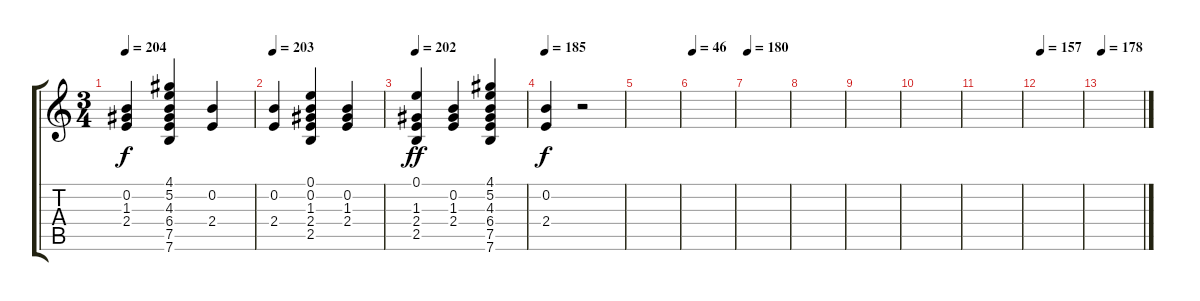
\track "" {instrument acousticguitarnylon}
\staff {score tabs}
\tuning (E4 B3 G3 D3 A2 E2) {hide}
\ts (3 4)
\tempo 204
\clef g2
\ks c
(0.2 1.3 2.4).4{dy f} (4.1 5.2 4.3 6.4 7.5 7.6).4 (0.2 2.4).4 |
\tempo 203
(0.2 2.4).4 (0.1 0.2 1.3 2.4 2.5).4 (0.2 1.3 2.4).4 |
\tempo 202
(0.1 1.3 2.4 2.5).4{dy ff} (0.2 1.3 2.4).4 (4.1 5.2 4.3 6.4 7.5 7.6).4 |
\tempo 185
(0.2 2.4).4{dy f} r.2 |
|
\tempo 46
|
\tempo 180
|
|
|
|
|
\tempo 157
|
\tempo 178
